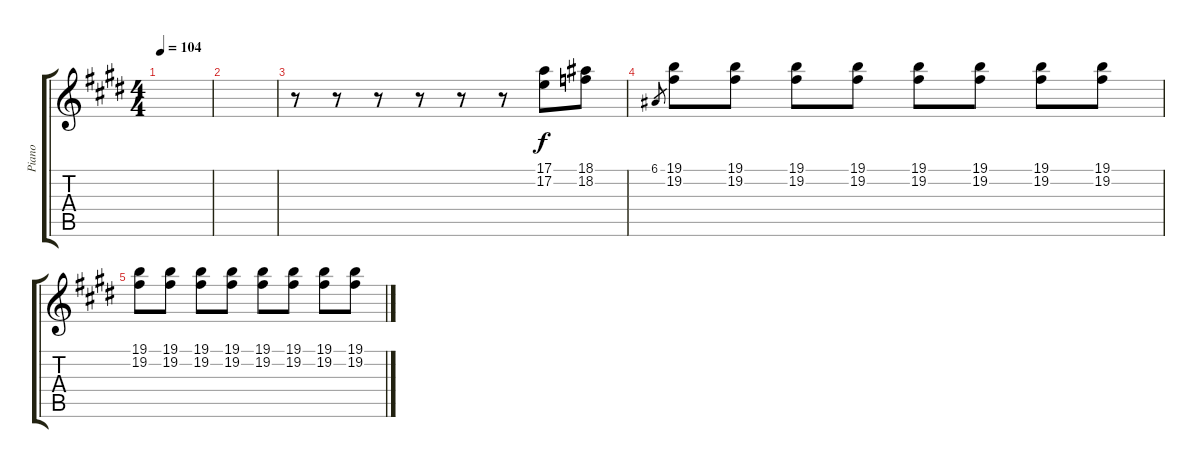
\track ("Piano" "Piano") {instrument acousticgrandpiano}
\staff {score tabs}
\tuning (E4 B3 G3 D3 A2 E2) {hide}
\ts (4 4)
\tempo 104
\clef g2
\ks e
|
|
r.8 r.8 r.8 r.8 r.8 r.8 (17.1 17.2).8 (18.1 18.2).8 |
6.1.8{gr} (19.1 19.2).8 (19.1 19.2).8 (19.1 19.2).8 (19.1 19.2).8 (19.1 19.2).8 (19.1 19.2).8 (19.1 19.2).8 (19.1 19.2).8 |
(19.1 19.2).8 (19.1 19.2).8 (19.1 19.2).8 (19.1 19.2).8 (19.1 19.2).8 (19.1 19.2).8 (19.1 19.2).8 (19.1 19.2).8
